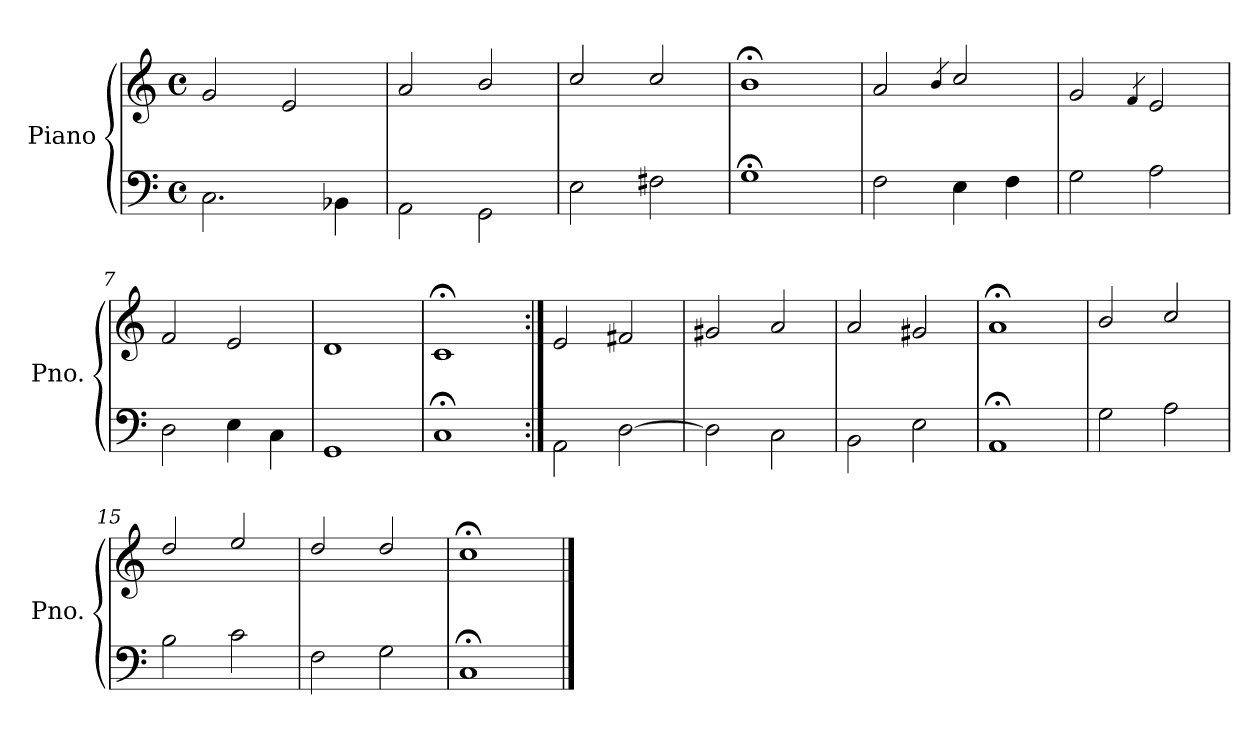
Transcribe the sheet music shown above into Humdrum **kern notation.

**kern	**kern
*part1	*part1
*staff2	*staff1
*I"Piano	*
*I'Pno.	*
*clefF4	*clefG2
*k[]	*k[]
*M4/4	*M4/4
*met(c)	*met(c)
=1	=1
2.C\	2g/
.	2e/
4BB-X\	.
=2	=2
2AA\	2a/
2GG\	2b/
=3	=3
2E\	2cc/
2F#X\	2cc/
=4	=4
1G;	1b;<
=5	=5
2F\	2a/
.	4qb/
4E\	2cc/
4F\	.
=6	=6
2G\	2g/
.	4qf/
2A\	2e/
=7	=7
2D\	2f/
4E\	2e/
4C\	.
=8	=8
1GG	1d
=9	=9
1C;	1c;<
!!LO:LB:g=z
=10:|!	=10:|!
2AA\	2e/
[<2D\	2f#X/
=11	=11
2D\]	2g#X/
2C\	2a/
=12	=12
2BB\	2a/
2E\	2g#X/
=13	=13
1AA;	1a;<
=14	=14
2G\	2b/
2A\	2cc/
=15	=15
2B\	2dd/
2c\	2ee/
=16	=16
2F\	2dd/
2G\	2dd/
=17	=17
1C;	1cc;<
==	==
*-	*-
